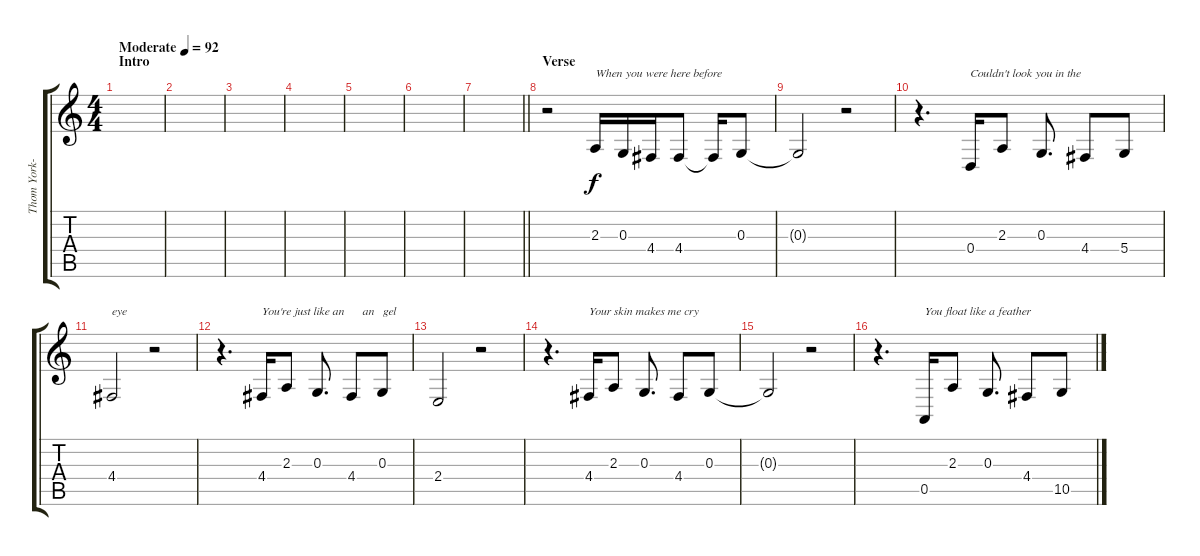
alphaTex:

\track ("Thom York-Vocals" "Thom York-") {instrument oboe}
\staff {score tabs}
\tuning (E4 B3 G3 D3 A2 E2) {hide}
\ts (4 4)
\section ("" "Intro")
\tempo (92 "Moderate")
\clef g2
\ks c
|
|
|
|
|
|
\barLineRight lightlight
|
\section ("" "Verse")
r.2 2.3.16{txt "When you were here before"} 0.3.16 4.4.16 4.4.8 4.4{t}.16 0.3.8 |
0.3{t}.2 r.2 |
r.4{d} 0.4.16{txt "Couldn't look you in the "} 2.3.8 0.3.8{d} 4.4.8 5.4.8 |
4.4.2{txt "eye"} r.2 |
r.4{d} 4.4.16{txt "You're just like an      an   gel"} 2.3.8 0.3.8{d} 4.4.8 0.3.8 |
2.4.2 r.2 |
r.4{d} 4.4.16{txt "Your skin makes me cry"} 2.3.8 0.3.8{d} 4.4.8 0.3.8 |
0.3{t}.2 r.2 |
r.4{d} 0.5.16{txt "You float like a feather"} 2.3.8 0.3.8{d} 4.4.8 10.5{sl}.8
